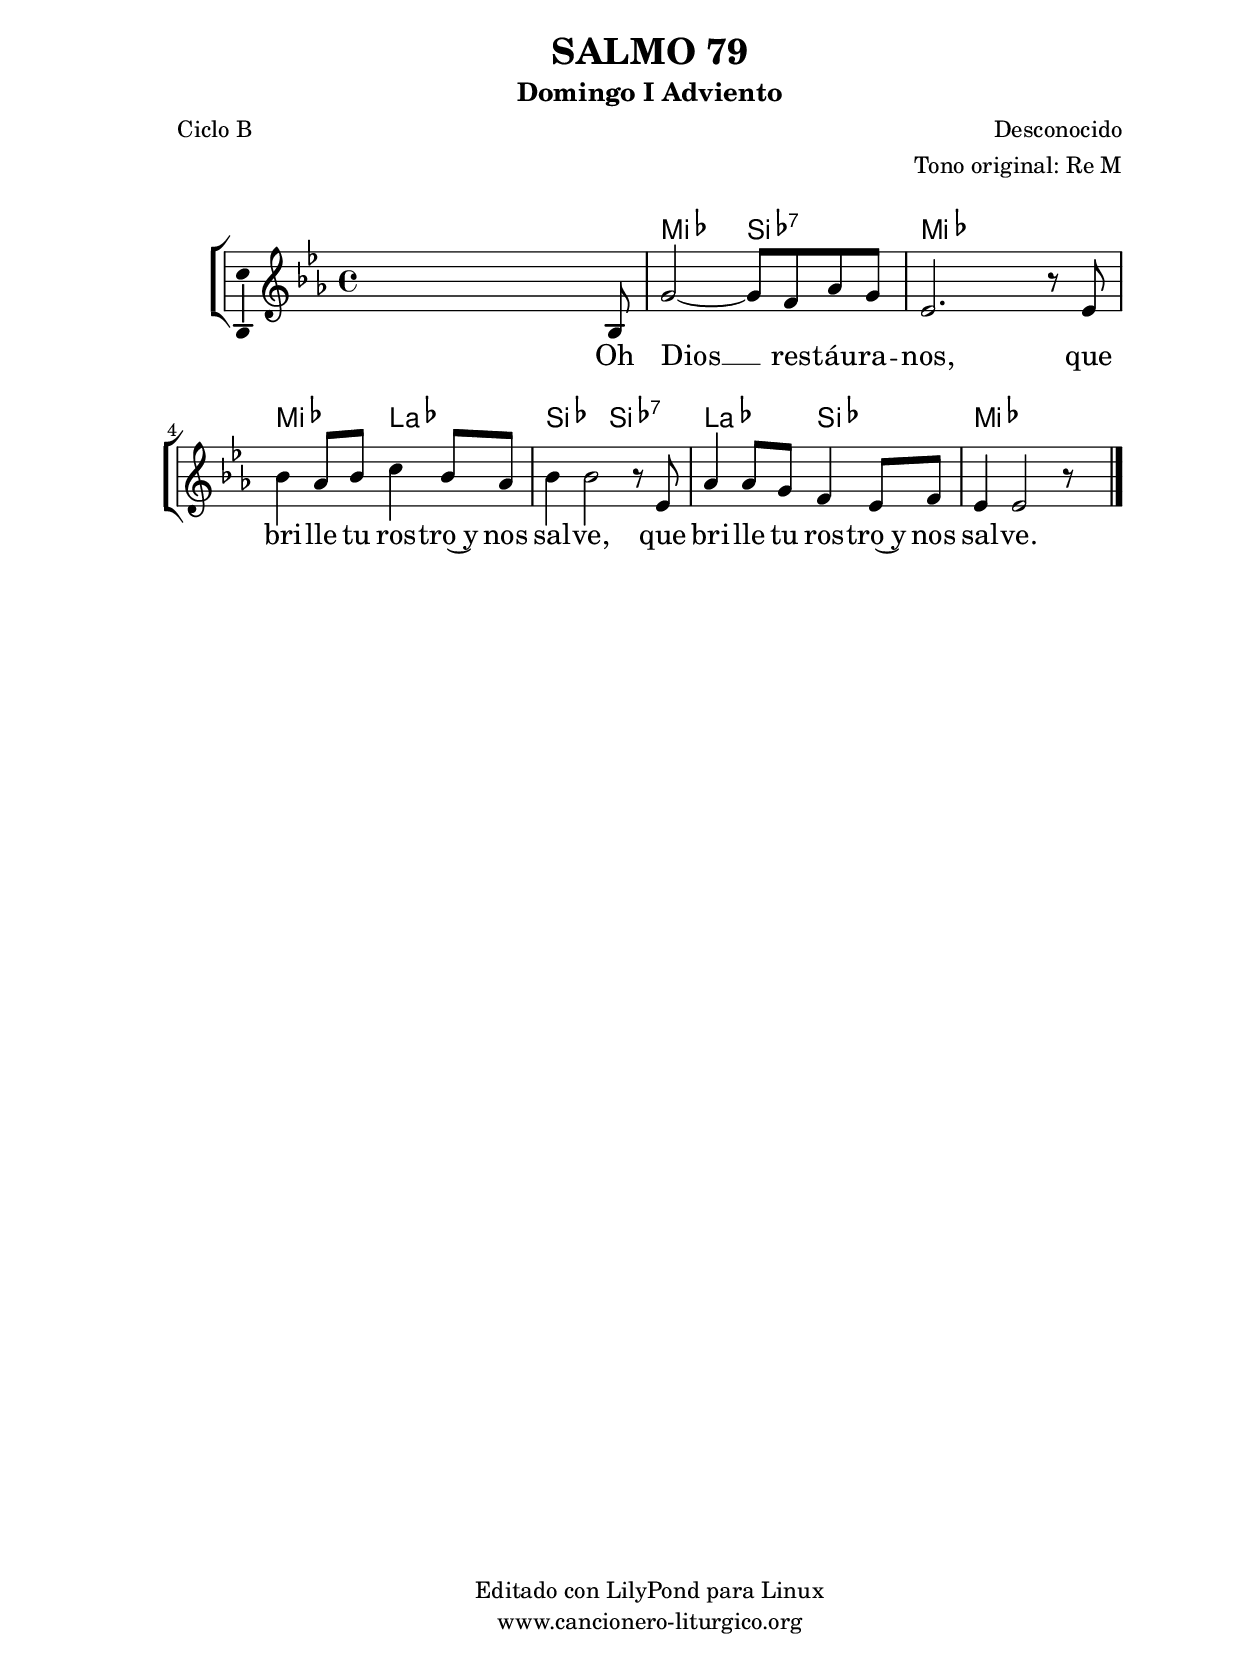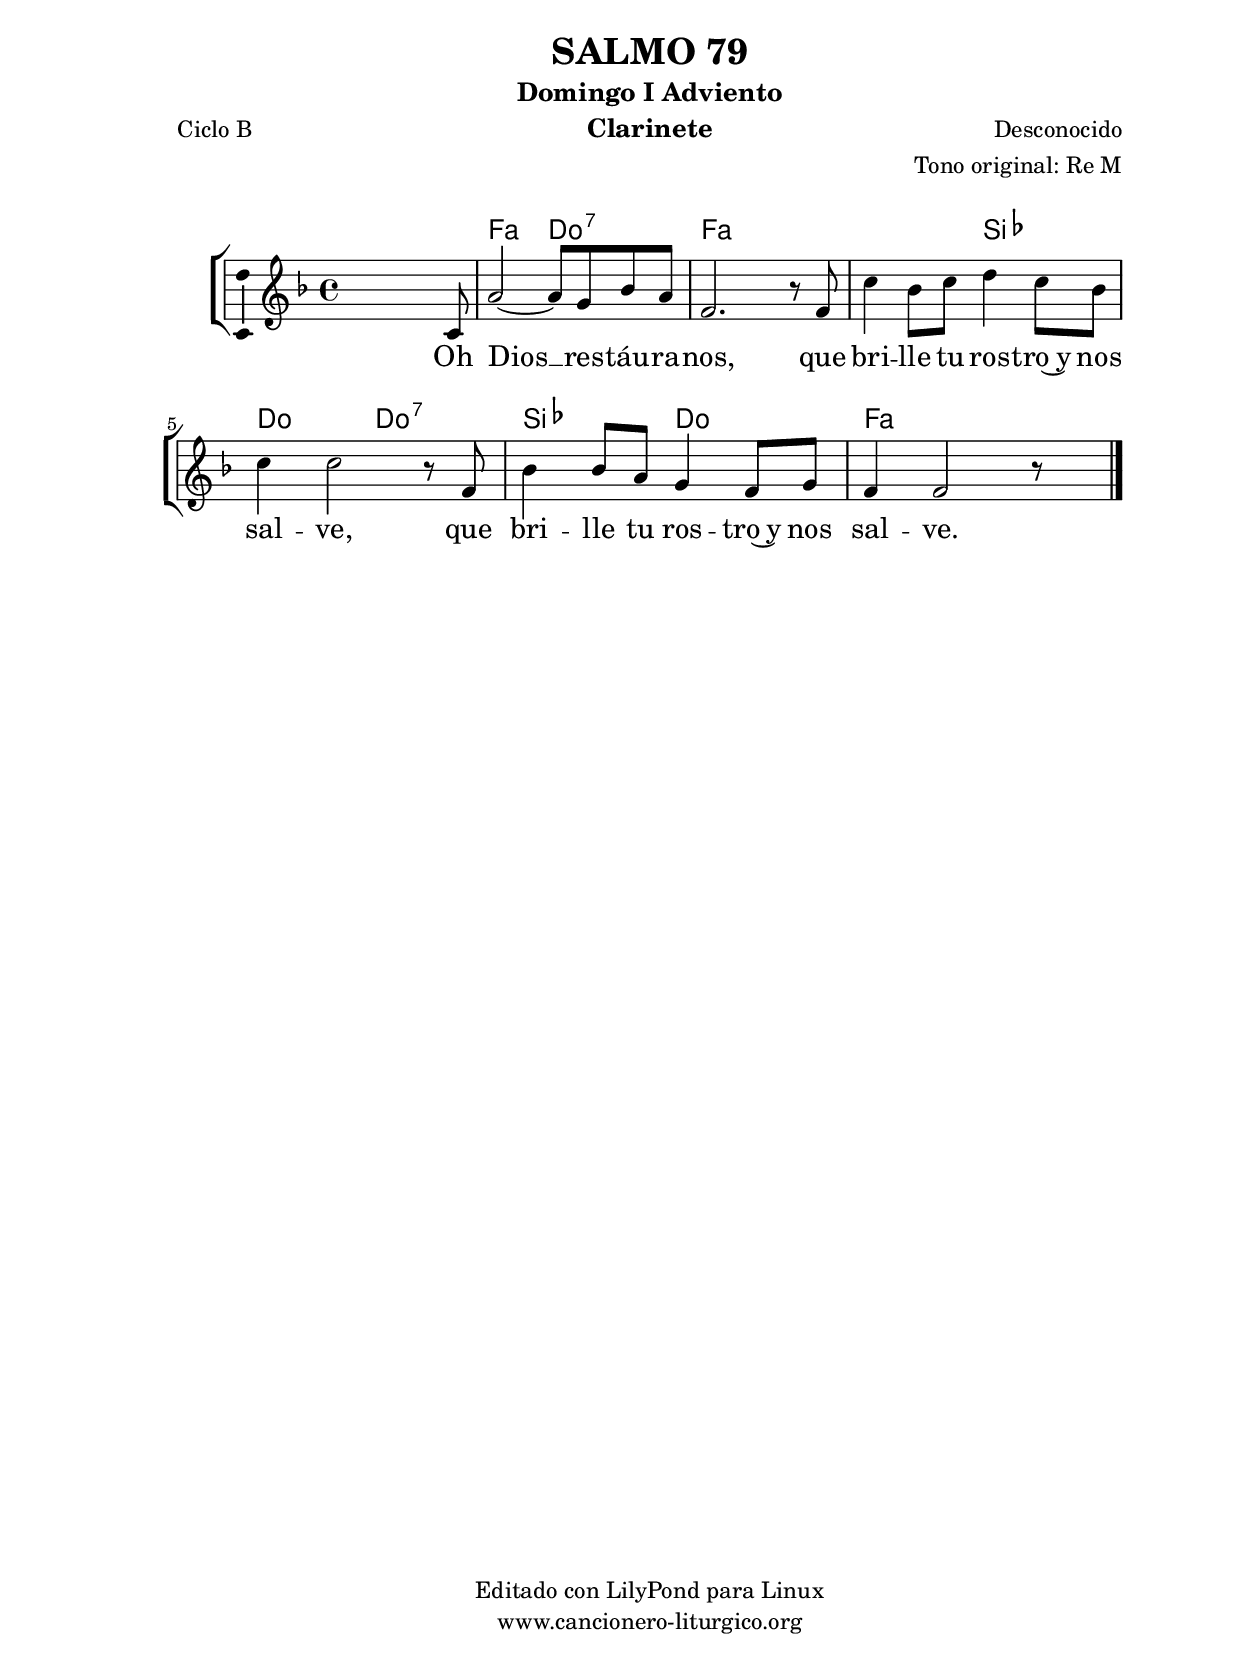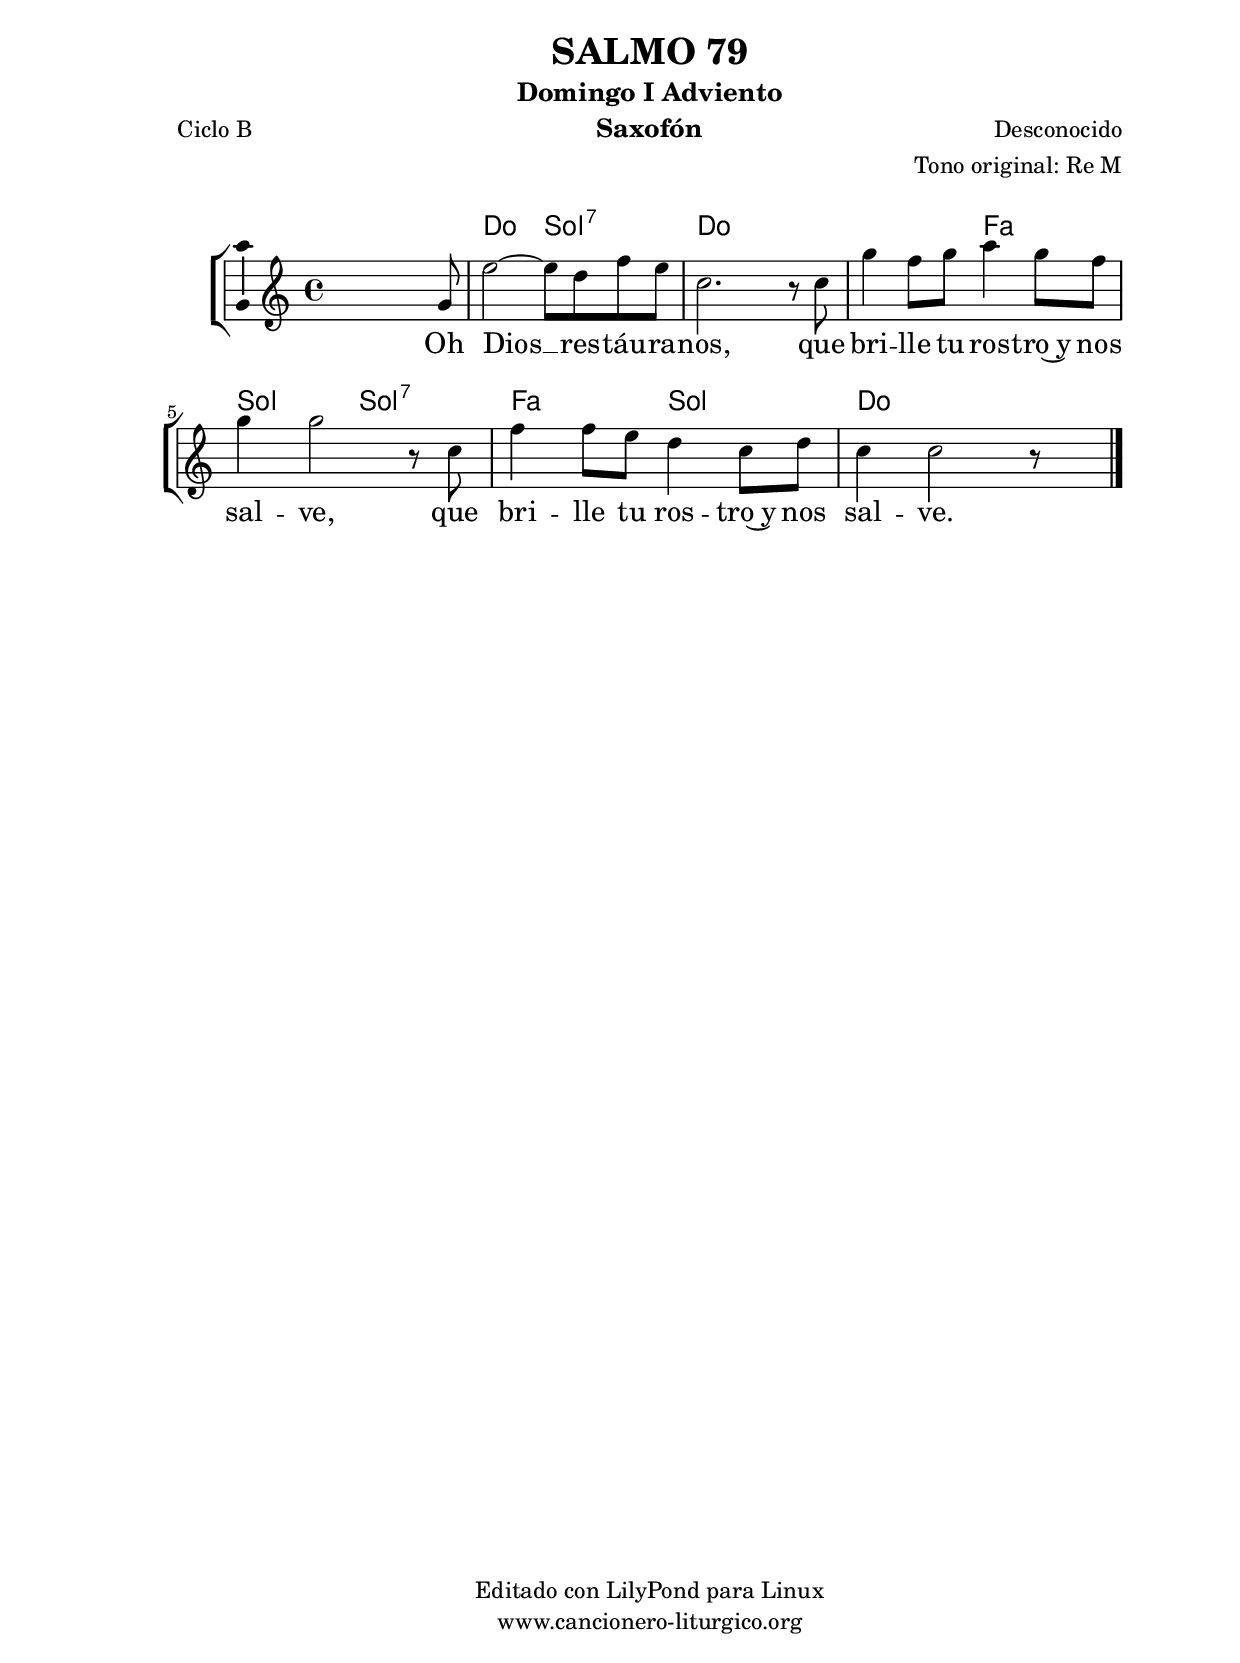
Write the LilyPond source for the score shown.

%
%para convertir .midi en .wav:
%timidity filename.midi -Ow -o finename.wav
%
%
%Para convertir de .wav a .mp3:
%lame -h -m j filename.wav
%
%
%para escuchar el midi:
%timidity nombrefichero.midi
%


%versión de lilypond para la que se ha escrito esta partitura:
\version "2.16.0"

	%Tamaño papel
	#(set-default-paper-size "a4")
	%Tamaño partitura
	#(set-global-staff-size 20)
	%No responde al pulsar sobre una nota
	#(ly:set-option 'point-and-click #f)

%parámetros del encabezamiento:
\header {
	title = "SALMO 79"
	subtitle = "Domingo I Adviento"
	composer = "Desconocido"
	poet = "Ciclo B"
	meter = ""
	arranger = "Tono original: Re M"
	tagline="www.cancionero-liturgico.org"
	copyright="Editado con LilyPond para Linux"
	tiempo = "Adviento"
	usos = "Salmo"
	letra = "Oh Dios restáuranos, que brille tu rostro y nos salve, que brille tu rostro y nos salve."
	}

%parámetros asociados al papel:
\paper  {
	oddHeaderMarkup = \markup {\fill-line { \on-the-fly #not-first-page \fromproperty #'header:title \on-the-fly #not-first-page \fromproperty #'header:composer }}
	evenHeaderMarkup = \markup {\fill-line { \fromproperty #'header:composer \fromproperty #'header:title }}
	#(set-paper-size "a4")
	print-page-number = ##f
	first-page-number = 1
	print-first-page-number = ##f
%	head-separation = 3.0 \cm
	top-margin = 2.0 \cm
	bottom-margin = 0.5\cm
%%%	bottom-margin = -1.0\cm
	left-margin = 3.0 \cm
	line-width = 16.0 \cm 
	indent = 8\mm
	interscoreline = 2.\mm
	between-system-space = 15\mm
%	para que las partituras no llenen la hoja:
	ragged-bottom = ##t
%	idem para la última hoja:
	ragged-last-bottom = ##f
%	para que las partituras llenen el ancho del papel:
	ragged-last = ##f
	after-title-space = 2.5 \cm
%page-count=1
%system-count=1

	%Flexible Vertical Spacing
%	markup-markup-spacing =
%	#'((basic-distance . 15) (minimum-distance . 15) (padding . 3))
	markup-system-spacing =
	#'((basic-distance . 15) (minimum-distance . 15) (padding . 3))
	system-system-spacing =
	#'((basic-distance . 15) (minimum-distance . 15) (padding . 3))
	score-system-spacing =
	#'((basic-distance . 15) (minimum-distance . 15) (padding . 5))
%	top-system-spacing = % header
%	#'((basic-distance . 8) (minimum-distance . 0) (padding . 3))
%	top-markup-spacing =
%	#'((basic-distance . 20) (minimum-distance . 20) (padding . 3))
	last-bottom-spacing = % footer
	#'((basic-distance . 5) (minimum-distance . 5) (padding . 3))
%	score-markup-spacing =
%	#'((basic-distance . 16) (minimum-distance . 13) (padding . 3))

	}


%parámetros que afectan a toda la partitura:
global =  {
	%clave de sol (G):
	\clef G
	%armadura:
	\transpose d ees
	\key d \major
	\tempo 4=80
	\set Score.tempoHideNote = ##t
	}


acordes = {
	\italianChords
	\chordmode {
	\transpose d ees
{

s1 d2 a:7 d s d g a a:7 g a d s

	}
	}
}


melodia = 
	\transpose d ees
{
	\relative c'{
\time 4/4

s2 s4 s8 a8
fis'2~fis8 e g fis
d2. r8 d8
a'4 g8 a b4 a8 g
a4 a2 r8 d,8
g4 g8 fis e4 d8 e
d4 d2 r8 s8

	\bar "|."
	}
	}


texto = \lyricmode {
Oh Dios __ res -- táu -- ra -- nos,
que bri -- lle tu ros -- tro~y nos sal -- ve,
que bri -- lle tu ros -- tro~y nos sal -- ve.
	}


acordesStaff = \context ChordNames = acordesStaff <<
	\set chordChanges = ##t
	\acordes
	>>


vozStaff = \context Voice = vozStaff
\with {\consists "Ambitus_engraver"}
<<
%	\set Staff.instrumentName = ""
%	\set Staff.shortInstrumentName = ""
%	\set Staff.midiInstrument = #"clarinet"
%	\set Staff.midiInstrument = #"cello"
%	\set Staff.midiInstrument = #"flute"
	\set Staff.midiInstrument = #"electric guitar (jazz)"
%	\set Staff.midiInstrument = #"english horn"
%	\set Staff.midiInstrument = #"violin"
%	\set Staff.midiInstrument = #"glockenspiel"
	\set Staff.midiMinimumVolume = #0.7
	\set Staff.midiMaximumVolume = #0.9
	\global
	\melodia
	>>


textoStaff = \context Lyrics = textoStaff <<
	\lyricsto vozStaff \texto
	>>

\book {
	\score {
		\context ChoirStaff {
			\override StaffGroup.SystemStartBracket #'collapse-height = #1
			\override Score.SystemStartBar #'collapse-height = #1
			<<
			\acordesStaff
			\vozStaff
			\textoStaff
			>>
			}
		\layout {
	    		\context {
				\Lyrics
				\override LyricText #'font-size = #2
				}
	   		 \context {
				\Score
				%fontSize = #3
				\override StaffSymbol #'staff-space = #(magstep +3)
				%\override Beam #'thickness = #0.55
				%\override SpacingSpanner #'spacing-increment = #1.0
				%\override Slur #'height-limit = #1.5
				}
			}
		}
	\score {
		\unfoldRepeats
		\context ChoirStaff {
			<<
			\acordesStaff
			\vozStaff
			>>
			}
		\midi {
	  		\context {
	  			\Score
				tempoWholesPerMinute = #(ly:make-moment 70 4)
				}
			}
		}
	}

%Partitura para clarinete
#(define output-suffix "C")
\book {
	\header{
		instrument = "Clarinete"
		}
	\score {
		\context ChoirStaff {
			\override StaffGroup.SystemStartBracket #'collapse-height = #1
			\override Score.SystemStartBar #'collapse-height = #1
\transpose c d
			<<
			\acordesStaff
			\vozStaff
			\textoStaff
			>>
			}
		\layout {
	    		\context {
				\Lyrics
				\override LyricText #'font-size = #2
				}
	   		 \context {
				\Score
				%fontSize = #3
				\override StaffSymbol #'staff-space = #(magstep +3)
				%\override Beam #'thickness = #0.55
				%\override SpacingSpanner #'spacing-increment = #1.0
				%\override Slur #'height-limit = #1.5
				}
			}
		}
	}

%Partitura para saxofón
#(define output-suffix "S")
\book {
	\header{
		instrument = "Saxofón"
		}
	\score {
		\context ChoirStaff {
			\override StaffGroup.SystemStartBracket #'collapse-height = #1
			\override Score.SystemStartBar #'collapse-height = #1
\transpose c a
			<<
			\acordesStaff
			\vozStaff
			\textoStaff
			>>
			}
		\layout {
	    		\context {
				\Lyrics
				\override LyricText #'font-size = #2
				}
	   		 \context {
				\Score
				%fontSize = #3
				\override StaffSymbol #'staff-space = #(magstep +3)
				%\override Beam #'thickness = #0.55
				%\override SpacingSpanner #'spacing-increment = #1.0
				%\override Slur #'height-limit = #1.5
				}
			}
		}
	}

